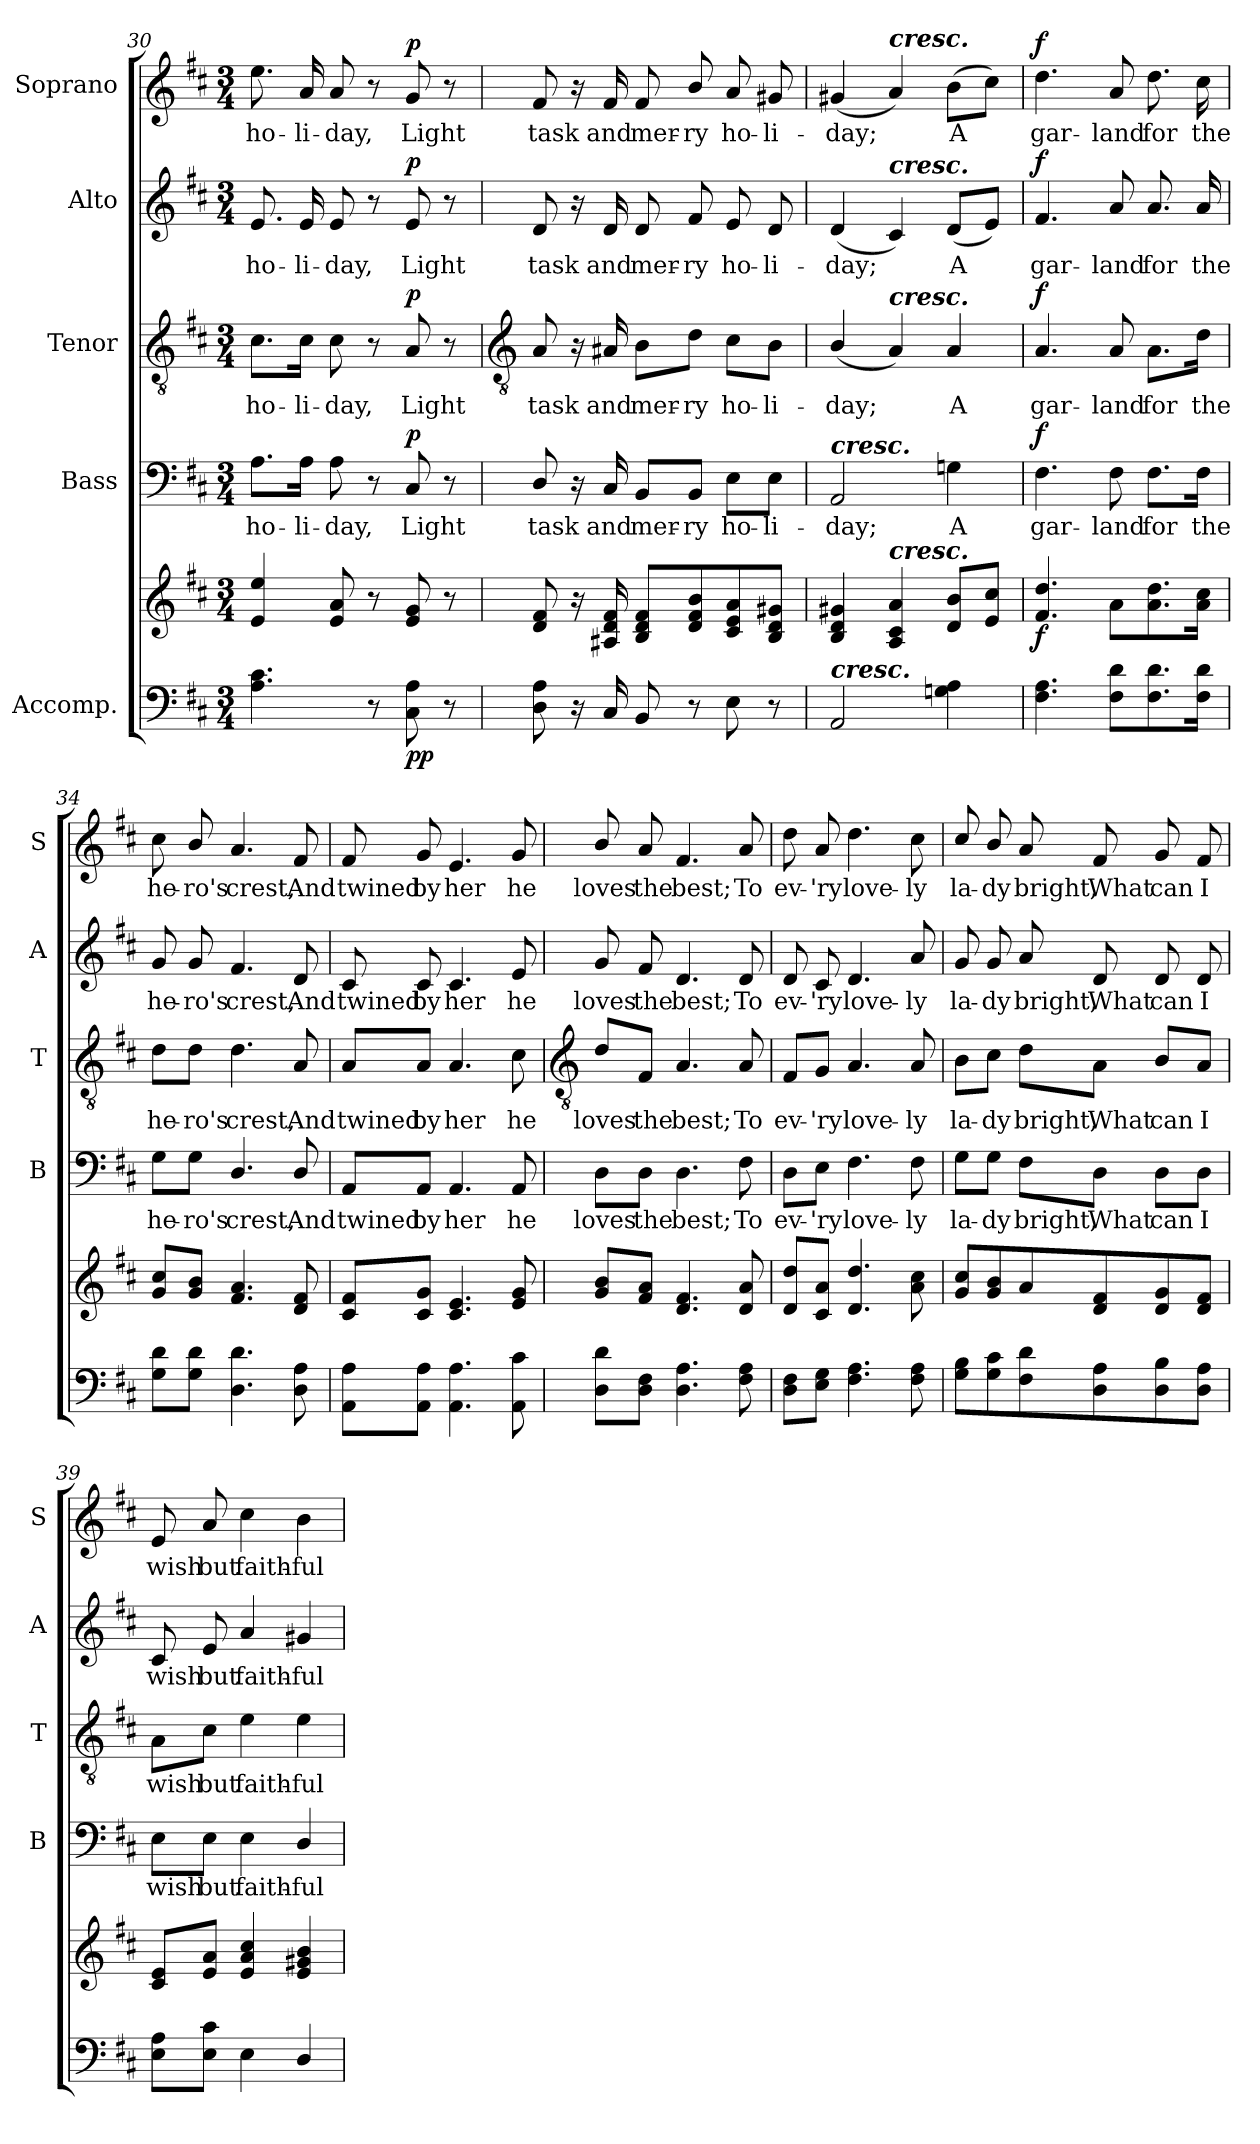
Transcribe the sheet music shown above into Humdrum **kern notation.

**kern	**kern	**dynam	**kern	**text	**dynam	**kern	**text	**dynam	**kern	**text	**dynam	**kern	**text	**dynam
*part5	*part5	*part5	*part4	*part4	*part4	*part3	*part3	*part3	*part2	*part2	*part2	*part1	*part1	*part1
*staff6	*staff5	*staff5/6	*staff4	*staff4	*staff4	*staff3	*staff3	*staff3	*staff2	*staff2	*staff2	*staff1	*staff1	*staff1
*I"Accomp.	*	*	*I"Bass	*	*	*I"Tenor	*	*	*I"Alto	*	*	*I"Soprano	*	*
*	*	*	*I'B	*	*	*I'T	*	*	*I'A	*	*	*I'S	*	*
*clefF4	*clefG2	*	*clefF4	*	*	*clefGv2	*	*	*clefG2	*	*	*clefG2	*	*
*k[f#c#]	*k[f#c#]	*	*k[f#c#]	*	*	*k[f#c#]	*	*	*k[f#c#]	*	*	*k[f#c#]	*	*
*D:	*D:	*	*D:	*	*	*D:	*	*	*D:	*	*	*D:	*	*
*M3/4	*M3/4	*	*M3/4	*	*	*M3/4	*	*	*M3/4	*	*	*M3/4	*	*
=30	=30	=30	=30	=30	=30	=30	=30	=30	=30	=30	=30	=30	=30	=30
!	!	!	!	!LO:LY:b	!	!	!LO:LY:b	!	!	!LO:LY:b	!	!	!LO:LY:b	!
4.A 4.c#	4e 4ee	.	8.A\L	ho-	.	8.c#\L	ho-	.	8.e	ho-	.	8.ee	ho-	.
!	!	!	!	!LO:LY:b	!	!	!LO:LY:b	!	!	!LO:LY:b	!	!	!LO:LY:b	!
.	.	.	16A\Jk	-li-	.	16c#\Jk	-li-	.	16e	-li-	.	16a	-li-	.
!	!	!	!	!LO:LY:b	!	!	!LO:LY:b	!	!	!LO:LY:b	!	!	!LO:LY:b	!
.	8e 8a	.	8A	-day,	.	8c#	-day,	.	8e	-day,	.	8a	-day,	.
8r	8r	.	8r	.	.	8r	.	.	8r	.	.	8r	.	.
!	!	!LO:DY:b=2	!	!LO:LY:b	!	!	!LO:LY:b	!	!	!LO:LY:b	!	!	!LO:LY:b	!
!	!	!LO:DY:n=1:b	!	!	!LO:DY:b	!	!	!LO:DY:b	!	!	!LO:DY:b	!	!	!LO:DY:b
8C# 8A	8e 8g	p p	8C#	Light	p	8A	Light	p	8e	Light	p	8g	Light	p
8r	8r	.	8r	.	.	8r	.	.	8r	.	.	8r	.	.
!!LO:LB:g=z
=31	=31	=31	=31	=31	=31	=31	=31	=31	=31	=31	=31	=31	=31	=31
*	*	*	*	*	*	*clefGv2	*	*	*	*	*	*	*	*
!	!	!	!	!LO:LY:b	!	!	!LO:LY:b	!	!	!LO:LY:b	!	!	!LO:LY:b	!
8D\ 8A\	8d 8f#	.	8D/	task	.	8A	task	.	8d	task	.	8f#	task	.
16r	16r	.	16r	.	.	16r	.	.	16r	.	.	16r	.	.
!	!	!	!	!LO:LY:b	!	!	!LO:LY:b	!	!	!LO:LY:b	!	!	!LO:LY:b	!
16C#	16A#X 16d 16f#	.	16C#	and	.	16A#X	and	.	16d	and	.	16f#	and	.
!	!	!	!	!LO:LY:b	!	!	!LO:LY:b	!	!	!LO:LY:b	!	!	!LO:LY:b	!
8BB	8B 8d 8f#L	.	8BB/L	mer-	.	8B\L	mer-	.	8d	mer-	.	8f#	mer-	.
!	!	!	!	!LO:LY:b	!	!	!LO:LY:b	!	!	!LO:LY:b	!	!	!LO:LY:b	!
8r	8d/ 8f#/ 8b/	.	8BB/J	-ry	.	8d\J	-ry	.	8f#	-ry	.	8b/	-ry	.
!	!	!	!	!LO:LY:b	!	!	!LO:LY:b	!	!	!LO:LY:b	!	!	!LO:LY:b	!
8E	8c# 8e 8a	.	8E\L	ho-	.	8c#\L	ho-	.	8e	ho-	.	8a	ho-	.
!	!	!	!	!LO:LY:b	!	!	!LO:LY:b	!	!	!LO:LY:b	!	!	!LO:LY:b	!
8r	8B 8d 8g#XJ	.	8E\J	-li-	.	8B\J	-li-	.	8d	-li-	.	8g#X	-li-	.
=32	=32	=32	=32	=32	=32	=32	=32	=32	=32	=32	=32	=32	=32	=32
!	!	!	!LO:TX:a:Bi:t=cresc.	!	!	!	!	!	!	!	!	!	!	!
!LO:TX:a:Bi:t=cresc.	!	!	!	!	!	!	!	!	!	!	!	!	!	!
!	!	!	!	!LO:LY:b	!	!	!LO:LY:b	!	!	!LO:LY:b	!	!	!LO:LY:b	!
2AA	4B 4d 4g#X	.	2AA	-day;	.	(<4B/	-day;	.	(<4d	-day;	.	(<4g#X	-day;	.
!	!	!	!	!	!	!	!	!	!	!	!	!LO:TX:a:Bi:t=cresc.	!	!
!	!	!	!	!	!	!	!	!	!LO:TX:a:Bi:t=cresc.	!	!	!	!	!
!	!	!	!	!	!	!LO:TX:a:Bi:t=cresc.	!	!	!	!	!	!	!	!
!	!LO:TX:a:Bi:t=cresc.	!	!	!	!	!	!	!	!	!	!	!	!	!
.	4A 4c# 4a	.	.	.	.	4A)	.	.	4c#)	.	.	4a)	.	.
!	!	!	!	!LO:LY:b	!	!	!LO:LY:b	!	!	!LO:LY:b	!	!	!LO:LY:b	!
4Gn 4A	8d 8bL	.	4Gn	A	.	4A	A	.	(<8dL	A	.	(>8bL	A	.
.	8e 8cc#J	.	.	.	.	.	.	.	8eJ)	.	.	8cc#J)	.	.
=33	=33	=33	=33	=33	=33	=33	=33	=33	=33	=33	=33	=33	=33	=33
!	!	!LO:DY:b	!	!LO:LY:b	!LO:DY:b	!	!LO:LY:b	!LO:DY:b	!	!LO:LY:b	!LO:DY:b	!	!LO:LY:b	!LO:DY:b
4.F# 4.A	4.f# 4.dd	f	4.F#	gar-	f	4.A	gar-	f	4.f#	gar-	f	4.dd	gar-	f
!	!	!	!	!LO:LY:b	!	!	!LO:LY:b	!	!	!LO:LY:b	!	!	!LO:LY:b	!
8F# 8dL	8aL	.	8F#	-land	.	8A	-land	.	8a	-land	.	8a	-land	.
!	!	!	!	!LO:LY:b	!	!	!LO:LY:b	!	!	!LO:LY:b	!	!	!LO:LY:b	!
8.F# 8.d	8.a 8.dd	.	8.F#\L	for	.	8.A\L	for	.	8.a	for	.	8.dd	for	.
!	!	!	!	!LO:LY:b	!	!	!LO:LY:b	!	!	!LO:LY:b	!	!	!LO:LY:b	!
16F# 16dJ	16a 16cc#J	.	16F#\Jk	the	.	16d\Jk	the	.	16a	the	.	16cc#	the	.
=34	=34	=34	=34	=34	=34	=34	=34	=34	=34	=34	=34	=34	=34	=34
!	!	!	!	!LO:LY:b	!	!	!LO:LY:b	!	!	!LO:LY:b	!	!	!LO:LY:b	!
8G 8dL	8g 8cc#L	.	8G\L	he-	.	8d\L	he-	.	8g	he-	.	8cc#	he-	.
!	!	!	!	!LO:LY:b	!	!	!LO:LY:b	!	!	!LO:LY:b	!	!	!LO:LY:b	!
8G 8dJ	8g 8bJ	.	8G\J	-ro's	.	8d\J	-ro's	.	8g	-ro's	.	8b/	-ro's	.
!	!	!	!	!LO:LY:b	!	!	!LO:LY:b	!	!	!LO:LY:b	!	!	!LO:LY:b	!
4.D\ 4.d\	4.f# 4.a	.	4.D/	crest,	.	4.d	crest,	.	4.f#	crest,	.	4.a	crest,	.
!	!	!	!	!LO:LY:b	!	!	!LO:LY:b	!	!	!LO:LY:b	!	!	!LO:LY:b	!
8D\ 8A\	8d 8f#	.	8D/	And	.	8A	And	.	8d	And	.	8f#	And	.
=35	=35	=35	=35	=35	=35	=35	=35	=35	=35	=35	=35	=35	=35	=35
!	!	!	!	!LO:LY:b	!	!	!LO:LY:b	!	!	!LO:LY:b	!	!	!LO:LY:b	!
8AA 8AL	8c# 8f#L	.	8AA/L	twined	.	8A/L	twined	.	8c#	twined	.	8f#	twined	.
!	!	!	!	!LO:LY:b	!	!	!LO:LY:b	!	!	!LO:LY:b	!	!	!LO:LY:b	!
8AA 8AJ	8c# 8gJ	.	8AA/J	by	.	8A/J	by	.	8c#	by	.	8g	by	.
!	!	!	!	!LO:LY:b	!	!	!LO:LY:b	!	!	!LO:LY:b	!	!	!LO:LY:b	!
4.AA 4.A	4.c# 4.e	.	4.AA	her	.	4.A	her	.	4.c#	her	.	4.e	her	.
!	!	!	!	!LO:LY:b	!	!	!LO:LY:b	!	!	!LO:LY:b	!	!	!LO:LY:b	!
8AA 8c#	8e 8g	.	8AA	he	.	8c#	he	.	8e	he	.	8g	he	.
!!LO:LB:g=z
=36	=36	=36	=36	=36	=36	=36	=36	=36	=36	=36	=36	=36	=36	=36
*	*	*	*	*	*	*clefGv2	*	*	*	*	*	*	*	*
!	!	!	!	!LO:LY:b	!	!	!LO:LY:b	!	!	!LO:LY:b	!	!	!LO:LY:b	!
8D 8dL	8g/ 8b/L	.	8D\L	loves	.	8d/L	loves	.	8g	loves	.	8b/	loves	.
!	!	!	!	!LO:LY:b	!	!	!LO:LY:b	!	!	!LO:LY:b	!	!	!LO:LY:b	!
8D 8F#J	8f# 8aJ	.	8D\J	the	.	8F#/J	the	.	8f#	the	.	8a	the	.
!	!	!	!	!LO:LY:b	!	!	!LO:LY:b	!	!	!LO:LY:b	!	!	!LO:LY:b	!
4.D 4.A	4.d 4.f#	.	4.D	best;	.	4.A	best;	.	4.d	best;	.	4.f#	best;	.
!	!	!	!	!LO:LY:b	!	!	!LO:LY:b	!	!	!LO:LY:b	!	!	!LO:LY:b	!
8F# 8A	8d 8a	.	8F#	To	.	8A	To	.	8d	To	.	8a	To	.
=37	=37	=37	=37	=37	=37	=37	=37	=37	=37	=37	=37	=37	=37	=37
!	!	!	!	!LO:LY:b	!	!	!LO:LY:b	!	!	!LO:LY:b	!	!	!LO:LY:b	!
8D 8F#L	8d 8ddL	.	8D\L	ev-	.	8F#/L	ev-	.	8d	ev-	.	8dd	ev-	.
!	!	!	!	!LO:LY:b	!	!	!LO:LY:b	!	!	!LO:LY:b	!	!	!LO:LY:b	!
8E 8GJ	8c# 8aJ	.	8E\J	-'ry	.	8G/J	-'ry	.	8c#	-'ry	.	8a	-'ry	.
!	!	!	!	!LO:LY:b	!	!	!LO:LY:b	!	!	!LO:LY:b	!	!	!LO:LY:b	!
4.F# 4.A	4.d 4.dd	.	4.F#	love-	.	4.A	love-	.	4.d	love-	.	4.dd	love-	.
!	!	!	!	!LO:LY:b	!	!	!LO:LY:b	!	!	!LO:LY:b	!	!	!LO:LY:b	!
8F# 8A	8a 8cc#	.	8F#	-ly	.	8A	-ly	.	8a	-ly	.	8cc#	-ly	.
=38	=38	=38	=38	=38	=38	=38	=38	=38	=38	=38	=38	=38	=38	=38
!	!	!	!	!LO:LY:b	!	!	!LO:LY:b	!	!	!LO:LY:b	!	!	!LO:LY:b	!
8G 8BL	8g/ 8cc#/L	.	8G\L	la-	.	8B\L	la-	.	8g	la-	.	8cc#/	la-	.
!	!	!	!	!LO:LY:b	!	!	!LO:LY:b	!	!	!LO:LY:b	!	!	!LO:LY:b	!
8G 8c#	8g 8b	.	8G\J	-dy	.	8c#\J	-dy	.	8g	-dy	.	8b/	-dy	.
!	!	!	!	!LO:LY:b	!	!	!LO:LY:b	!	!	!LO:LY:b	!	!	!LO:LY:b	!
8F# 8d	8a	.	8F#\L	bright,	.	8d\L	bright,	.	8a	bright,	.	8a	bright,	.
!	!	!	!	!LO:LY:b	!	!	!LO:LY:b	!	!	!LO:LY:b	!	!	!LO:LY:b	!
8D 8A	8d 8f#	.	8D\J	What	.	8A\J	What	.	8d	What	.	8f#	What	.
!	!	!	!	!LO:LY:b	!	!	!LO:LY:b	!	!	!LO:LY:b	!	!	!LO:LY:b	!
8D 8B	8d 8g	.	8D\L	can	.	8B/L	can	.	8d	can	.	8g	can	.
!	!	!	!	!LO:LY:b	!	!	!LO:LY:b	!	!	!LO:LY:b	!	!	!LO:LY:b	!
8D 8AJ	8d 8f#J	.	8D\J	I	.	8A/J	I	.	8d	I	.	8f#	I	.
=39	=39	=39	=39	=39	=39	=39	=39	=39	=39	=39	=39	=39	=39	=39
!	!	!	!	!LO:LY:b	!	!	!LO:LY:b	!	!	!LO:LY:b	!	!	!LO:LY:b	!
8E 8AL	8c# 8eL	.	8E\L	wish	.	8A\L	wish	.	8c#	wish	.	8e	wish	.
!	!	!	!	!LO:LY:b	!	!	!LO:LY:b	!	!	!LO:LY:b	!	!	!LO:LY:b	!
8E 8c#J	8e 8aJ	.	8E\J	but	.	8c#\J	but	.	8e	but	.	8a	but	.
!	!	!	!	!LO:LY:b	!	!	!LO:LY:b	!	!	!LO:LY:b	!	!	!LO:LY:b	!
4E	4e 4a 4cc#	.	4E	faith-	.	4e	faith-	.	4a	faith-	.	4cc#	faith-	.
!	!	!	!	!LO:LY:b	!	!	!LO:LY:b	!	!	!LO:LY:b	!	!	!LO:LY:b	!
4D/	4e 4g#X 4b	.	4D/	-ful	.	4e	-ful	.	4g#X	-ful	.	4b	-ful	.
=	=	=	=	=	=	=	=	=	=	=	=	=	=	=
*-	*-	*-	*-	*-	*-	*-	*-	*-	*-	*-	*-	*-	*-	*-
